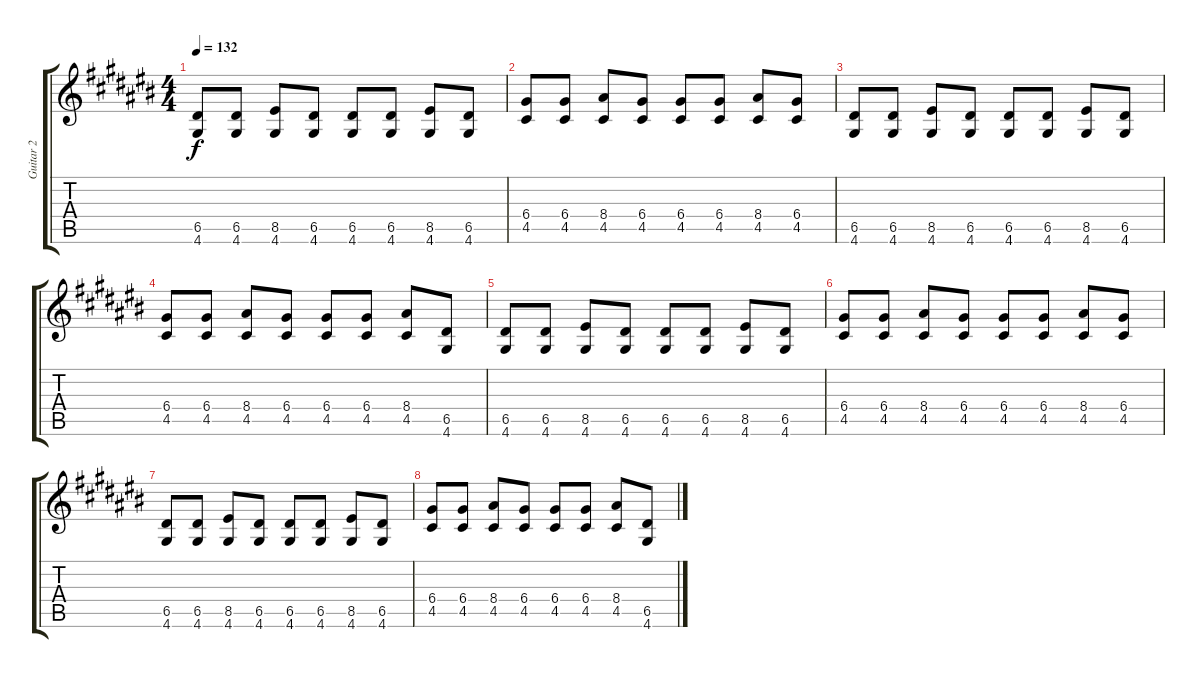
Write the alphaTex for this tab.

\track ("Guitar 2" "Guitar 2") {instrument electricguitarclean}
\staff {score tabs}
\tuning (E4 B3 G3 D3 A2 E2) {hide}
\ts (4 4)
\tempo 132
\clef g2
\ks c#
(6.5 4.6).8{dy f} (6.5 4.6).8 (8.5 4.6).8 (6.5 4.6).8 (6.5 4.6).8 (6.5 4.6).8 (8.5 4.6).8 (6.5 4.6).8 |
(6.4 4.5).8 (6.4 4.5).8 (8.4 4.5).8 (6.4 4.5).8 (6.4 4.5).8 (6.4 4.5).8 (8.4 4.5).8 (6.4 4.5).8 |
(6.5 4.6).8 (6.5 4.6).8 (8.5 4.6).8 (6.5 4.6).8 (6.5 4.6).8 (6.5 4.6).8 (8.5 4.6).8 (6.5 4.6).8 |
(6.4 4.5).8 (6.4 4.5).8 (8.4 4.5).8 (6.4 4.5).8 (6.4 4.5).8 (6.4 4.5).8 (8.4 4.5).8 (6.5 4.6).8 |
(6.5 4.6).8 (6.5 4.6).8 (8.5 4.6).8 (6.5 4.6).8 (6.5 4.6).8 (6.5 4.6).8 (8.5 4.6).8 (6.5 4.6).8 |
(6.4 4.5).8 (6.4 4.5).8 (8.4 4.5).8 (6.4 4.5).8 (6.4 4.5).8 (6.4 4.5).8 (8.4 4.5).8 (6.4 4.5).8 |
(6.5 4.6).8 (6.5 4.6).8 (8.5 4.6).8 (6.5 4.6).8 (6.5 4.6).8 (6.5 4.6).8 (8.5 4.6).8 (6.5 4.6).8 |
(6.4 4.5).8 (6.4 4.5).8 (8.4 4.5).8 (6.4 4.5).8 (6.4 4.5).8 (6.4 4.5).8 (8.4 4.5).8 (6.5 4.6).8
